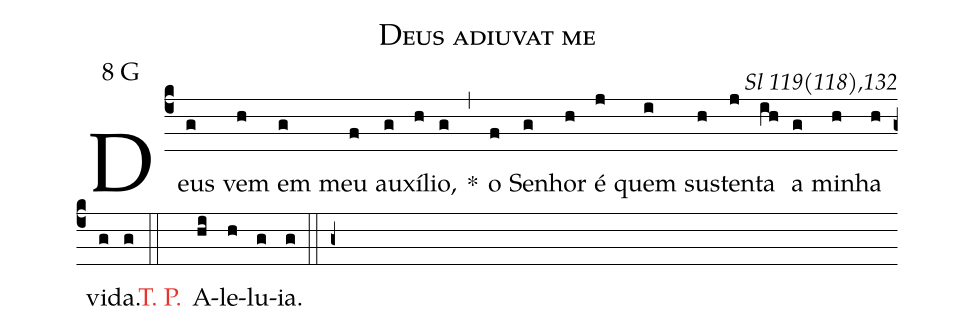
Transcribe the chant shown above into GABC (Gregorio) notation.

name: Deus adiuvat me;
mode: 8;
mode-differentia: G;
commentary: Sl 119(118),132;
%%
(c4)

Deus(g) vem(h) em(g) meu(f) au(g)xí(h)lio,(g) *(,) o(f) Se(g)nhor(h)
 é(j) quem(i) sus(h)ten(j)ta(ih) a(g) mi(h)nha(h) vi(g)da.(g)

(::)

<nlba><c>T. P.</c>() A</nlba>(hi)le(h)lu(g)ia.(g)

(::)

(g+)
